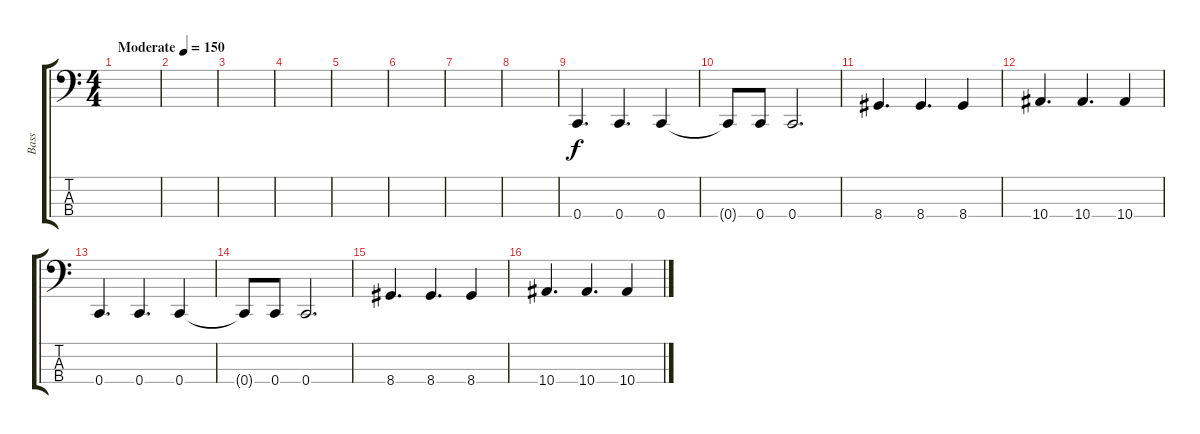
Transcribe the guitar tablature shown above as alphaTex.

\track ("Bass" "Bass") {instrument electricbasspick}
\staff {score tabs}
\tuning (F2 C2 G1 C1) {hide}
\ts (4 4)
\tempo (150 "Moderate")
\clef f4
\ks c
|
|
|
|
|
|
|
|
0.4.4{d} 0.4.4{d} 0.4.4 |
0.4{t}.8 0.4.8 0.4.2{d} |
8.4.4{d} 8.4.4{d} 8.4.4 |
10.4.4{d} 10.4.4{d} 10.4.4 |
0.4.4{d} 0.4.4{d} 0.4.4 |
0.4{t}.8 0.4.8 0.4.2{d} |
8.4.4{d} 8.4.4{d} 8.4.4 |
10.4.4{d} 10.4.4{d} 10.4.4
